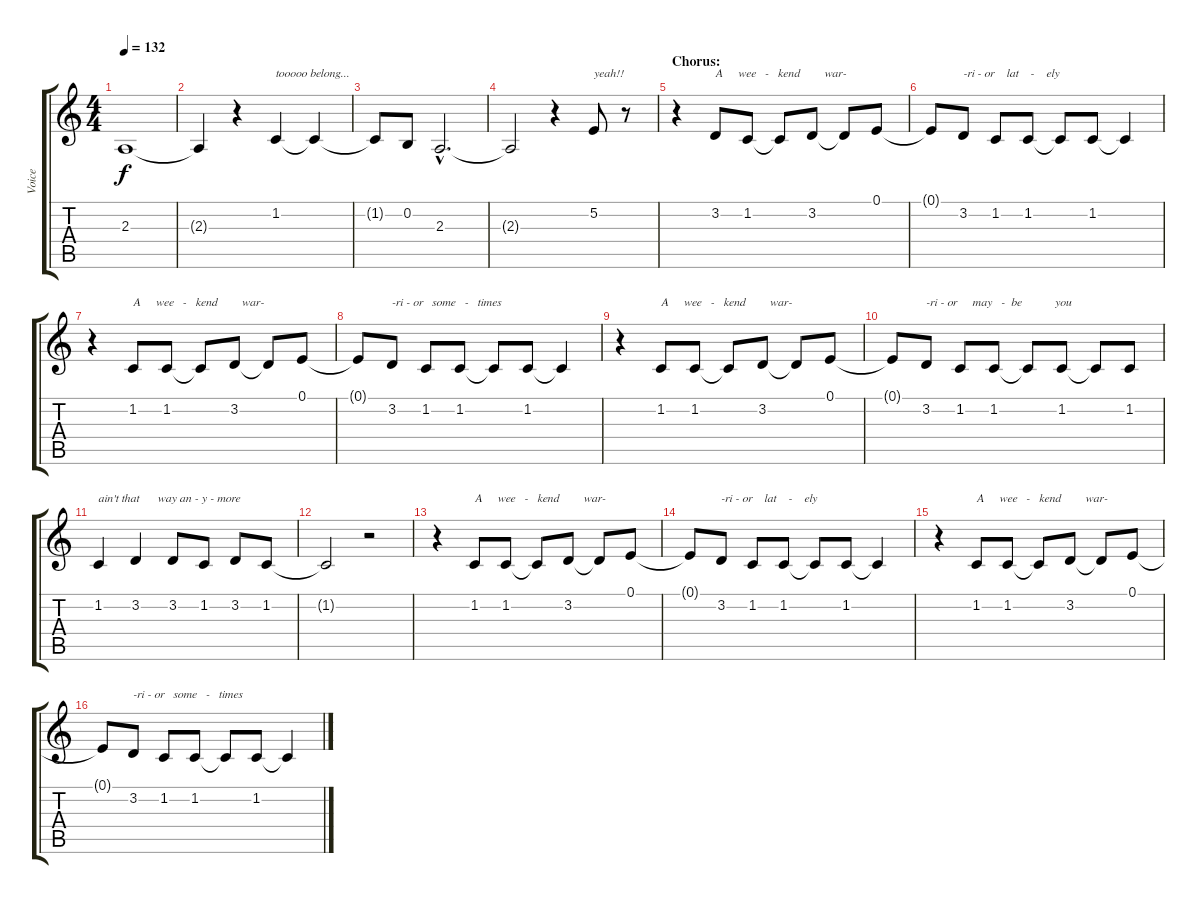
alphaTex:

\track ("Voice" "Voice") {instrument violin}
\staff {score tabs}
\tuning (E4 B3 G3 D3 A2 E2) {hide}
\ts (4 4)
\tempo 132
\clef g2
\ks c
2.3.1{dy f} |
2.3{t}.4 r.4 1.2.4{txt "tooooo belong..."} 1.2{t}.4 |
1.2{t}.8 0.2.8 2.3{hac}.2{d} |
2.3{t}.2 r.4 5.2.8{txt "yeah!!"} r.8 |
\section ("" "Chorus:")
r.4 3.2.8{txt "A     wee   -   kend        war-"} 1.2.8 1.2{t}.8 3.2.8 3.2{t}.8 0.1.8 |
0.1{t}.8 3.2.8{txt "-ri - or    lat    -    ely"} 1.2.8 1.2.8 1.2{t}.8 1.2.8 1.2{t}.4 |
r.4 1.2.8{txt "A     wee   -   kend        war-"} 1.2.8 1.2{t}.8 3.2.8 3.2{t}.8 0.1.8 |
0.1{t}.8 3.2.8{txt "-ri - or   some   -   times"} 1.2.8 1.2.8 1.2{t}.8 1.2.8 1.2{t}.4 |
r.4 1.2.8{txt "A     wee   -   kend        war-"} 1.2.8 1.2{t}.8 3.2.8 3.2{t}.8 0.1.8 |
0.1{t}.8 3.2.8{txt "-ri - or     may   -  be           you"} 1.2.8 1.2.8 1.2{t}.8 1.2.8 1.2{t}.8 1.2.8 |
1.2.4{txt "ain't that      way an - y - more"} 3.2.4 3.2.8 1.2.8 3.2.8 1.2.8 |
1.2{t}.2 r.2 |
r.4 1.2.8{txt "A     wee   -   kend        war-"} 1.2.8 1.2{t}.8 3.2.8 3.2{t}.8 0.1.8 |
0.1{t}.8 3.2.8{txt "-ri - or    lat    -    ely"} 1.2.8 1.2.8 1.2{t}.8 1.2.8 1.2{t}.4 |
r.4 1.2.8{txt "A     wee   -   kend        war-"} 1.2.8 1.2{t}.8 3.2.8 3.2{t}.8 0.1.8 |
0.1{t}.8 3.2.8{txt "-ri - or   some   -   times"} 1.2.8 1.2.8 1.2{t}.8 1.2.8 1.2{t}.4
